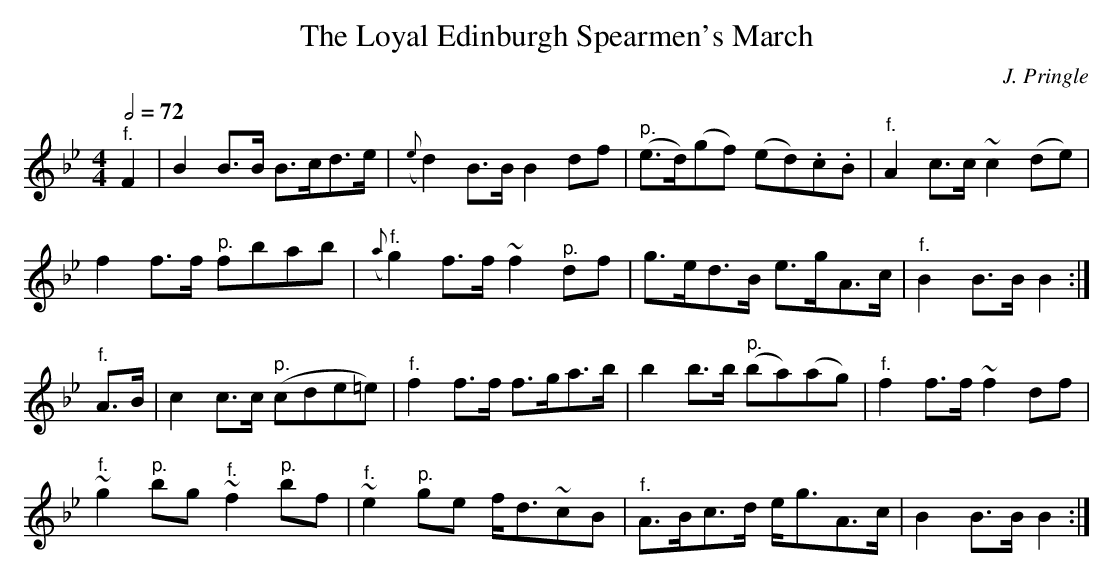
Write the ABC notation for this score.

X:1
T:The Loyal Edinburgh Spearmen's March
C:J. Pringle
M:4/4
L:1/8
Q:1/2=72
K:Bb
"^f."F2 |      B2      B>B       B>cd>e   |    ({e}d2)     B>B  B2     df |\
         "^p."(e>d)(gf)         (ed).c.B  |"^f."    A2     c>c ~c2    (de)|
               f2      f>f "^p." fbab     |"^f."({a}g2)    f>f ~f2"^p."df |\
               g>ed>B            e>gA>c   |"^f."    B2     B>B  B2       :|
"^f."A>B|      c2      c>c "^p."(cde=e)   |"^f."    f2     f>f  f>ga>b    |\
               b2      b>b "^p."(ba)(ag)  |"^f."    f2     f>f ~f2     df |
         "^f."~g2 "^p."bg  "^f."~f2"^p."bf|"^f."   ~e2"^p."ge   f<d~cB    |\
         "^f." A>Bc>d            e<gA>c   |         B2     B>B  B2       :|
